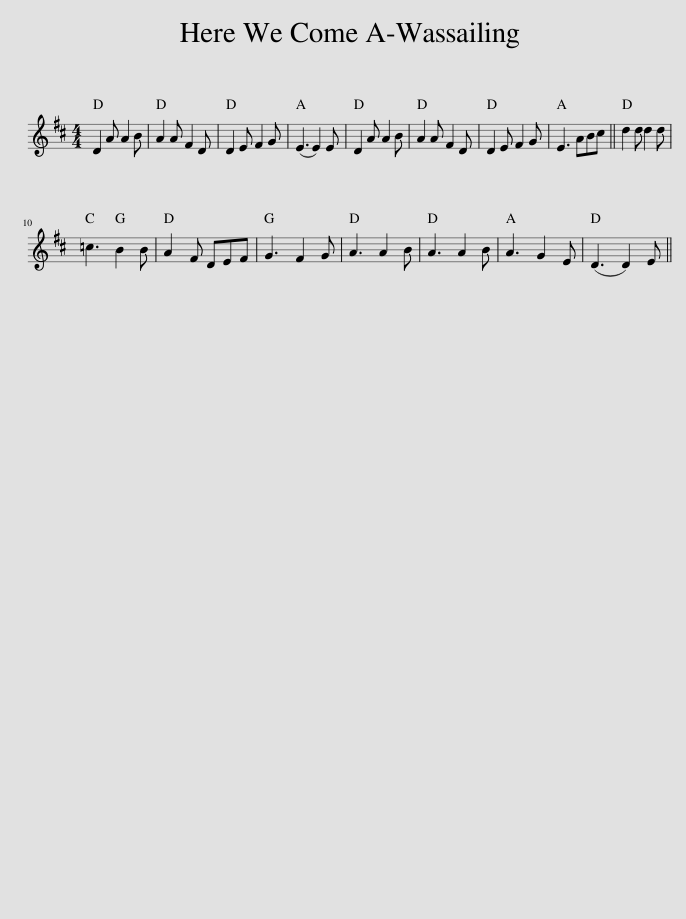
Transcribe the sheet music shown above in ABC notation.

X:1
L:1/8
M:4/4
I:linebreak $
K:D
V:1 treble
V:1
 D2 A A2 B | A2 A F2 D | D2 E F2 G | (E3 E2) E | D2 A A2 B | %5
 A2 A F2 D | D2 E F2 G | E3 ABc || d2 d d2 d |$ =c3 B2 B | %10
 A2 F DEF | G3 F2 G | A3 A2 B | A3 A2 B | A3 G2 E | %15
 (D3 D2) E || %16
